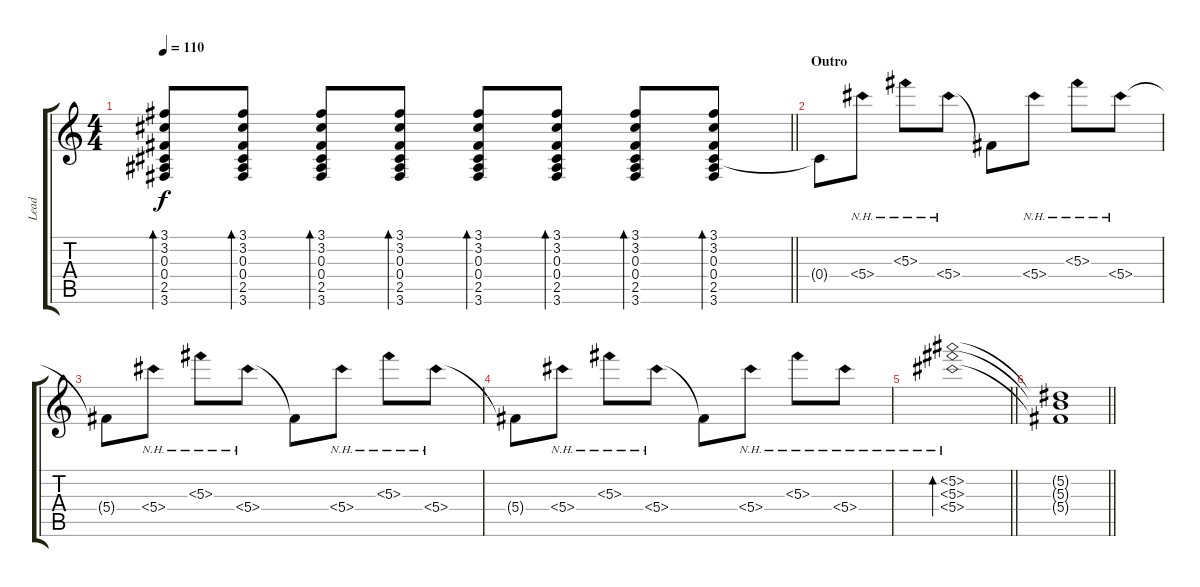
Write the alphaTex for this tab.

\track ("Lead" "Lead") {instrument electricguitarjazz}
\staff {score tabs}
\tuning (Eb4 Bb3 Gb3 Db3 Ab2 Eb2) {hide}
\ts (4 4)
\tempo 110
\clef g2
\barLineRight lightlight
\ks c
(3.1 3.2 0.3 0.4 2.5 3.6).8{bd 60 dy f} (3.1 3.2 0.3 0.4 2.5 3.6).8{bd 60} (3.1 3.2 0.3 0.4 2.5 3.6).8{bd 60} (3.1 3.2 0.3 0.4 2.5 3.6).8{bd 60} (3.1 3.2 0.3 0.4 2.5 3.6).8{bd 60} (3.1 3.2 0.3 0.4 2.5 3.6).8{bd 60} (3.1 3.2 0.3 0.4 2.5 3.6).8{bd 60} (3.1 3.2 0.3 0.4 2.5 3.6).8{bd 60} |
\section ("" "Outro")
0.4{t}.8 5.4{nh}.8 5.3{nh}.8 5.4{nh}.8 5.4{t}.8 5.4{nh}.8 5.3{nh}.8 5.4{nh}.8 |
5.4{t}.8 5.4{nh}.8 5.3{nh}.8 5.4{nh}.8 5.4{t}.8 5.4{nh}.8 5.3{nh}.8 5.4{nh}.8 |
5.4{t}.8 5.4{nh}.8 5.3{nh}.8 5.4{nh}.8 5.4{t}.8 5.4{nh}.8 5.3{nh}.8 5.4{nh}.8 |
\barLineRight lightlight
(5.2{nh} 5.3{nh} 5.4{nh}).1{bd 480} |
\barLineRight lightlight
(5.2{t} 5.3{t} 5.4{t}).1
